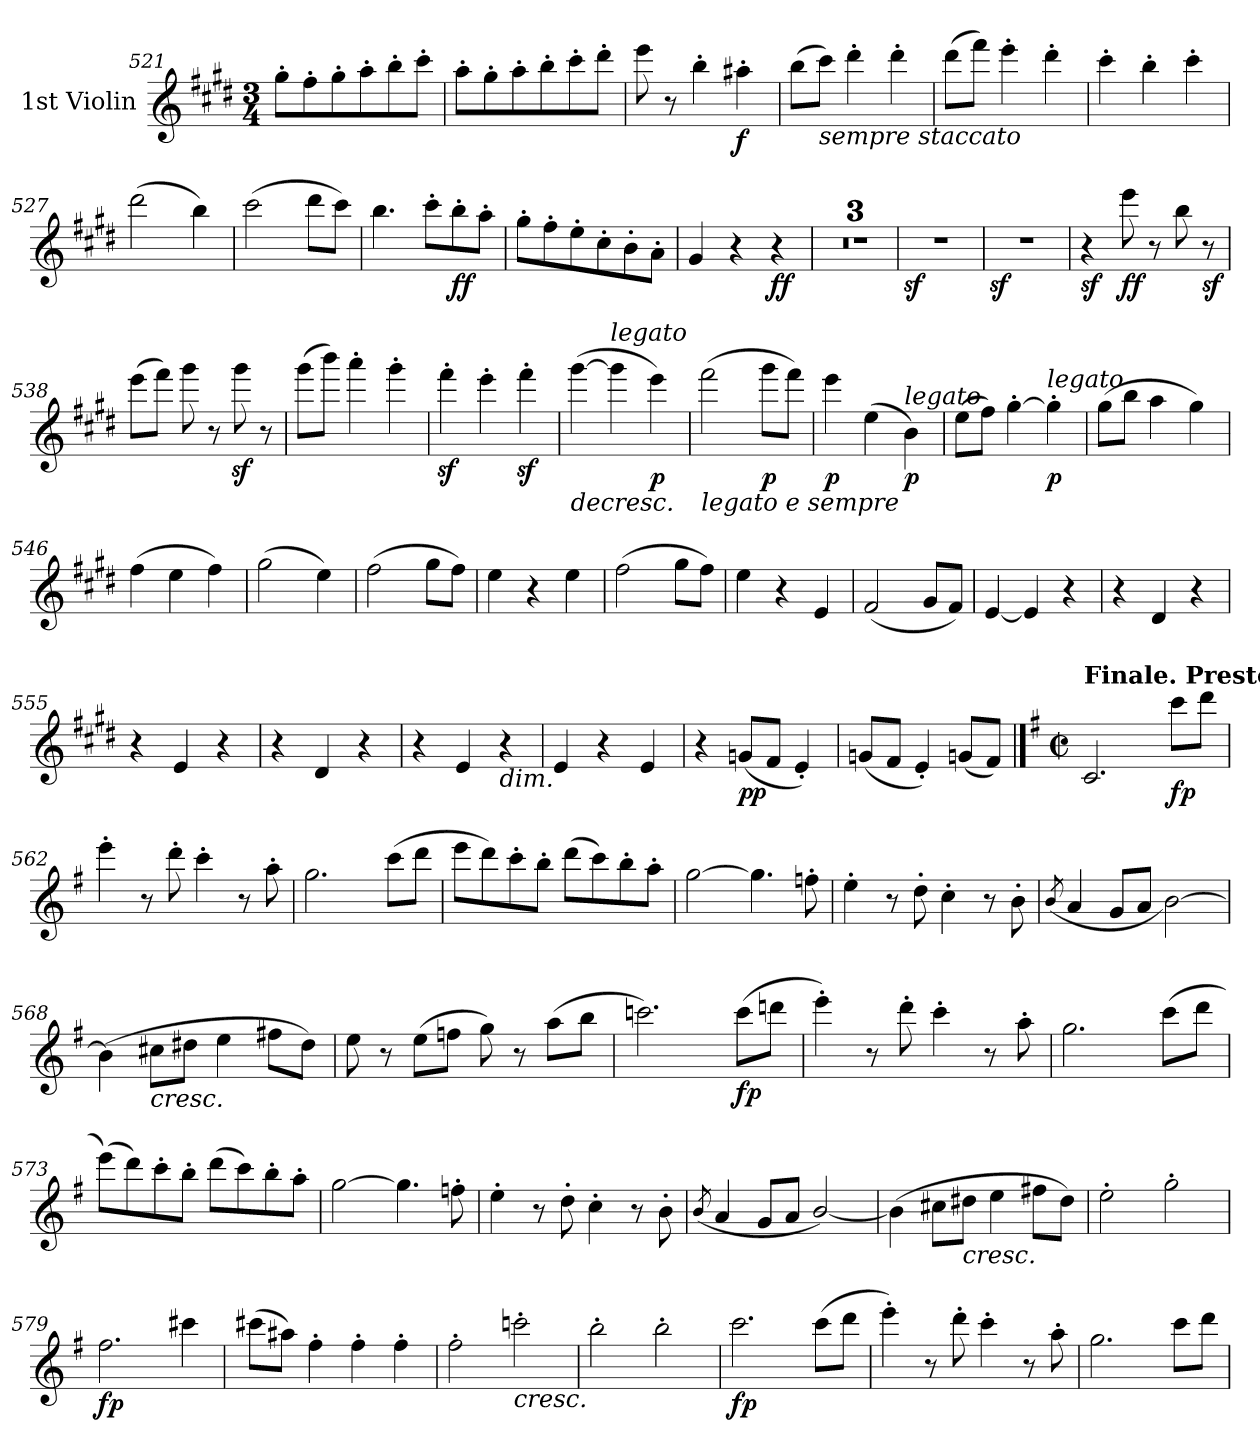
**kern	**dynam
*part1	*part1
*staff1	*staff1
*I"1st Violin	*
*I'Vln	*
*clefG2	*
*k[f#c#g#d#]	*
*E:	*
*M3/4	*
=521	=521
8gg#'\L	.
8ff#'\	.
8gg#'\	.
8aa'\	.
8bb'\	.
8ccc#'\J	.
=522	=522
8aa'\L	.
8gg#'\	.
8aa'\	.
8bb'\	.
8ccc#'\	.
8ddd#'\J	.
=523	=523
8eee\	.
8r	.
4bb'\	.
!	!LO:DY:b
4aa#X'\	f
=524	=524
(8bb\L	.
!LO:TX:b:i:t=sempre staccato	!
8ccc#\J)	.
4ddd#'\	.
4ddd#'\	.
=525	=525
(8ddd#\L	.
8fff#\J)	.
4eee'\	.
4ddd#'\	.
=526	=526
4ccc#'\	.
4bb'\	.
4ccc#'\	.
!!LO:LB:g=z
=527	=527
(2ddd#\	.
4bb\)	.
=528	=528
(2ccc#\	.
8ddd#\L	.
8ccc#\J)	.
=529	=529
4.bb\	.
8ccc#'\L	.
!	!LO:DY:b
8bb'\	ff
8aa'\J	.
=530	=530
8gg#'\L	.
8ff#'\	.
8ee'\	.
8cc#'\	.
8b'\	.
8a'\J	.
=531	=531
4g#/	.
4r	.
!	!LO:DY:b
4r	ff
=532	=532
2.r	.
=533	=533
2.r	.
=534	=534
2.r	.
=535	=535
!	!LO:DY:b
2.r	sf
=536	=536
!	!LO:DY:b
2.r	sf
=537	=537
!	!LO:DY:b
4r	sf
!	!LO:DY:b
8eee\	ff
8r	.
8bb\	.
!	!LO:DY:b
8r	sf
=538	=538
(8eee\L	.
8fff#\J)	.
8ggg#\	.
8r	.
8ggg#z<\	.
8r	.
=539	=539
(8ggg#\L	.
8bbb\J)	.
4aaa'\	.
4ggg#'\	.
!!LO:LB:g=z
=540	=540
4fff#z<'\	.
4eee'\	.
4fff#z<'\	.
=541	=541
!	!LO:HP:b
([4ggg#\	>
!LO:TX:a:i:t=legato	!
4ggg#\]	.
!	!LO:DY:b
4eee\)	p
.	]
=542	=542
!LO:TX:b:i:t=legato e sempre	!
(2fff#\	.
!	!LO:DY:b
8ggg#\L	p
8fff#\J)	.
=543	=543
!	!LO:DY:b
4eee\	p
(4ee\	.
!LO:TX:a:i:t=legato	!
!	!LO:DY:b
4b\)	p
=544	=544
(8ee\L	.
8ff#\J)	.
[4gg#'\	.
!LO:TX:a:i:t=legato	!
!	!LO:DY:b
4gg#'\]	p
=545	=545
(8gg#\L	.
8bb\J	.
4aa\	.
4gg#\)	.
=546	=546
(4ff#\	.
4ee\	.
4ff#\)	.
=547	=547
(2gg#\	.
4ee\)	.
=548	=548
(2ff#\	.
8gg#\L	.
8ff#\J)	.
=549	=549
4ee\	.
4r	.
4ee\	.
=550	=550
(2ff#\	.
8gg#\L	.
8ff#\J)	.
!!LO:LB:g=z
=551	=551
4ee\	.
4r	.
4e/	.
=552	=552
(2f#/	.
8g#/L	.
8f#/J)	.
=553	=553
[4e/	.
4e/]	.
4r	.
=554	=554
4r	.
4d#/	.
4r	.
=555	=555
4r	.
4e/	.
4r	.
=556	=556
4r	.
4d#/	.
4r	.
=557	=557
4r	.
4e/	.
!LO:TX:b:i:t=dim.	!
4r	.
=558	=558
4e/	.
4r	.
4e/	.
=559	=559
4r	.
!	!LO:DY:b
(8gn/L	pp
8f#/J	.
4e'/)	.
=560	=560
(8gn/L	.
8f#/J	.
4e'/)	.
(8gn/L	.
8f#/J)	.
!!LO:LB:g=z
==561	==561
*k[f#]	*
*e:	*
*M2/2	*
*met(c|)	*
!LO:TX:a:B:t=Finale. Presto	!
2.c/	.
!	!LO:DY:b
8ccc\L	fp
8ddd\J	.
=562	=562
4eee'\	.
8r	.
8ddd'\	.
4ccc'\	.
8r	.
8aa'\	.
=563	=563
2.gg\	.
(8ccc\L	.
8ddd\J	.
=564	=564
8eee\L	.
8ddd\)	.
8ccc'\	.
8bb'\J	.
(8ddd\L	.
8ccc\)	.
8bb'\	.
8aa'\J	.
=565	=565
[2gg\	.
4.gg\]	.
8ffn'\	.
=566	=566
4ee'\	.
8r	.
8dd'\	.
4cc'\	.
8r	.
8b'\	.
=567	=567
(<8qb/	.
4a/	.
8g/L	.
8a/J	.
[2b\)	.
!!LO:LB:g=z
=568	=568
(4b\]	.
!LO:TX:b:i:t=cresc.	!
8cc#X\L	.
8dd#X\J	.
4ee\	.
8ff#X\L	.
8dd#\J)	.
=569	=569
8ee\	.
8r	.
(8ee\L	.
8ffn\J	.
8gg\)	.
8r	.
(8aa\L	.
8bb\J	.
=570	=570
2.cccn\)	.
!	!LO:DY:b
(8ccc\L	fp
8dddn\J	.
=571	=571
4eee'\)	.
8r	.
8ddd'\	.
4ccc'\	.
8r	.
8aa'\	.
=572	=572
2.gg\	.
(8ccc\L	.
8ddd\J	.
=573	=573
(8eee\L)	.
8ddd\)	.
8ccc'\	.
8bb'\J	.
(8ddd\L	.
8ccc\)	.
8bb'\	.
8aa'\J	.
=574	=574
[2gg\	.
4.gg\]	.
8ffn'\	.
!!LO:LB:g=z
=575	=575
4ee'\	.
8r	.
8dd'\	.
4cc'\	.
8r	.
8b'\	.
=576	=576
(<8qb/	.
4a/	.
8g/L	.
8a/J	.
[2b/)	.
=577	=577
(4b\]	.
8cc#X\L	.
!LO:TX:b:i:t=cresc.	!
8dd#X\J	.
4ee\	.
8ff#X\L	.
8dd#\J)	.
=578	=578
2ee'\	.
2gg'\	.
=579	=579
!	!LO:DY:b
2.ff#\	fp
4ccc#X\	.
=580	=580
(8ccc#X\L	.
8aa#X\J)	.
4ff#'\	.
4ff#'\	.
4ff#'\	.
=581	=581
2ff#'\	.
!LO:TX:b:i:t=cresc.	!
2cccn'\	.
=582	=582
2bb'\	.
2bb'\	.
=583	=583
!	!LO:DY:b
2.ccc\	fp
(8ccc\L	.
8ddd\J	.
!!LO:LB:g=z
=584	=584
4eee'\)	.
8r	.
8ddd'\	.
4ccc'\	.
8r	.
8aa'\	.
=585	=585
2.gg\	.
8ccc\L	.
8ddd\J	.
=	=
*-	*-
